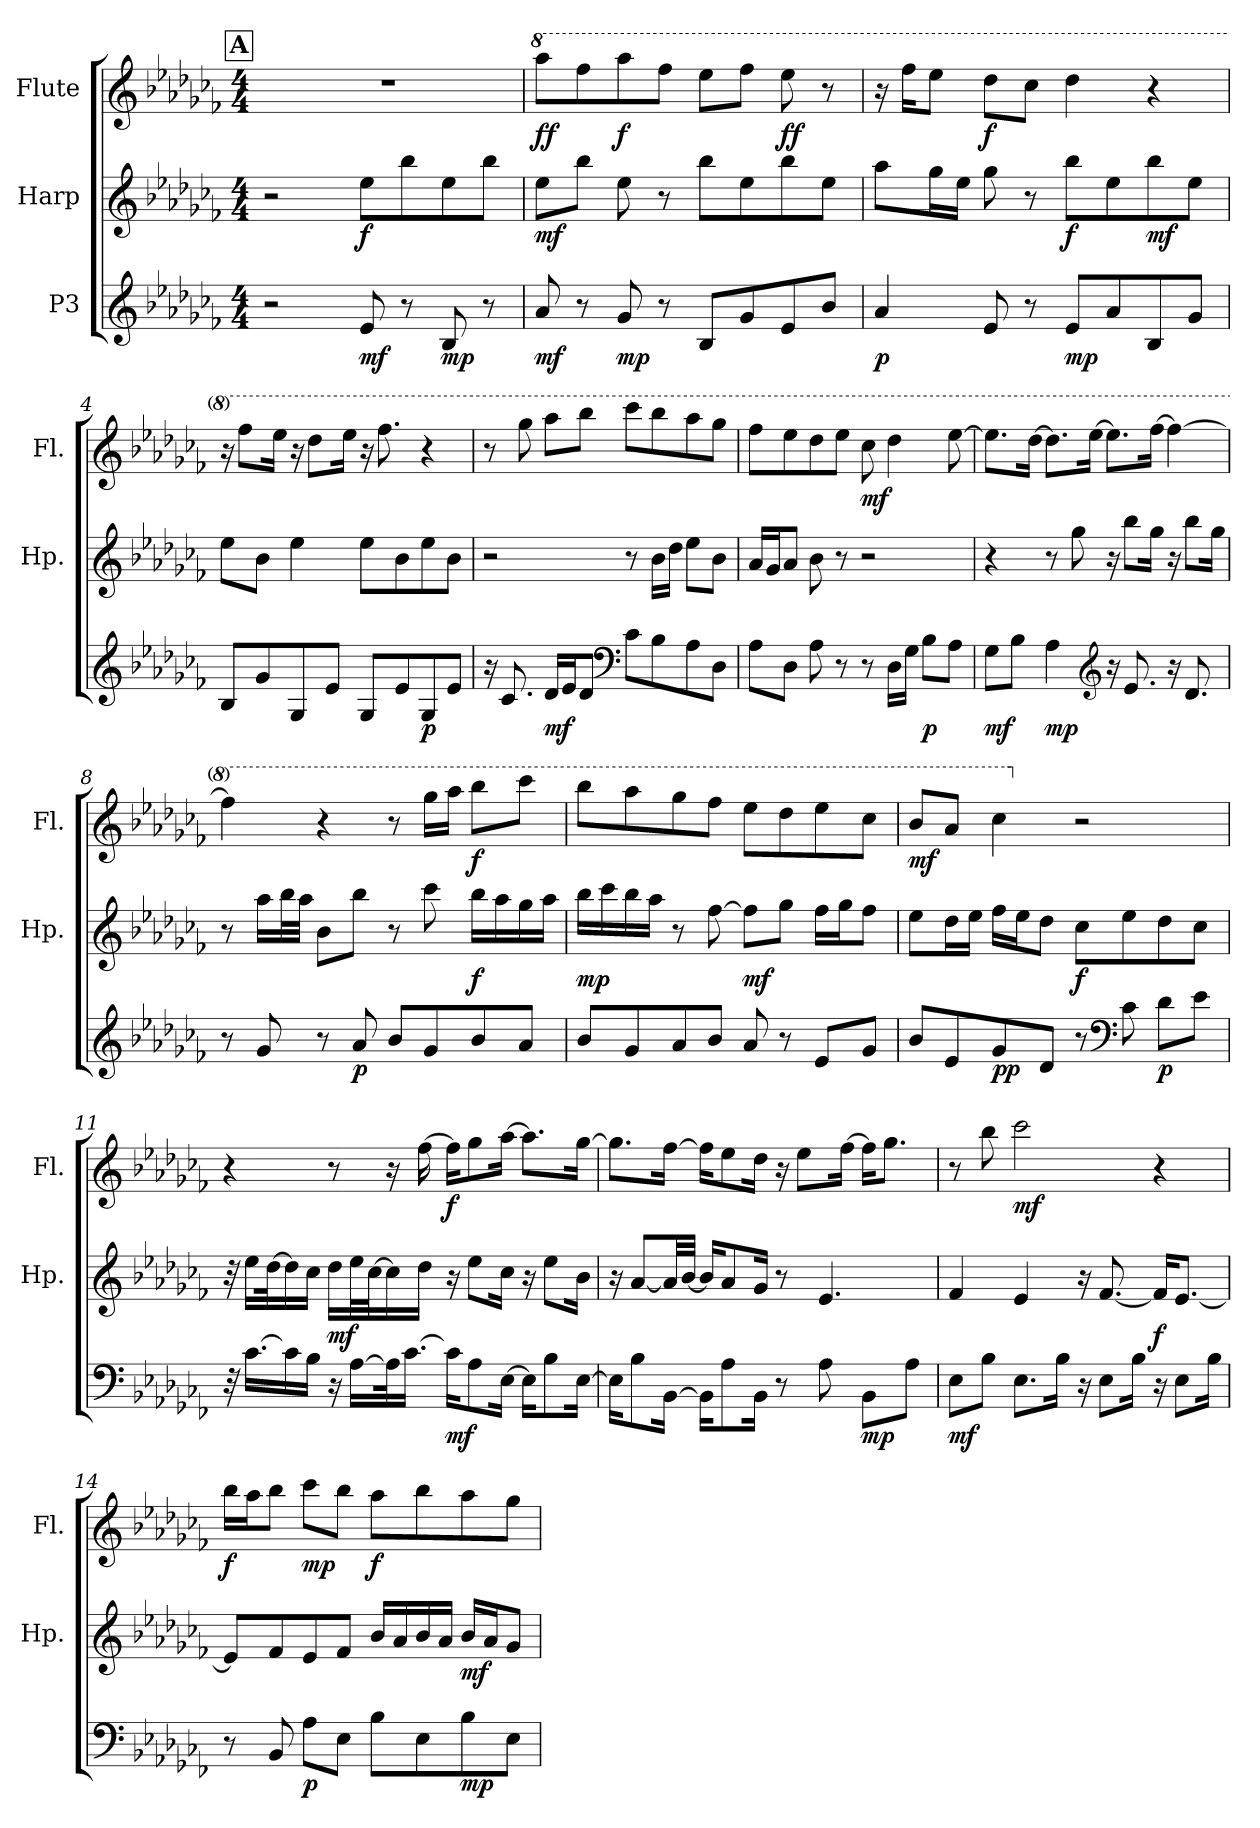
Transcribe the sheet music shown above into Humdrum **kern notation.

**kern	**dynam	**kern	**dynam	**kern	**dynam
*part3	*part3	*part2	*part2	*part1	*part1
*staff3	*staff3	*staff2	*staff2	*staff1	*staff1
*I"P3	*	*I"Harp	*	*I"Flute	*
*	*	*I'Hp.	*	*I'Fl.	*
!!LO:PB:g=z
*clefG2	*	*clefG2	*	*clefG2	*
*k[b-e-a-d-g-c-f-]	*	*k[b-e-a-d-g-c-f-]	*	*k[b-e-a-d-g-c-f-]	*
*C-:	*	*C-:	*	*C-:	*
*M4/4	*	*M4/4	*	*M4/4	*
*MM105	*	*MM105	*	*MM105	*
!!LO:REH:place=s1:B:color=#000000:enc=box:fs=19.9975:t=A
=1	=1	=1	=1	=1	=1
2r	.	2r	.	1r	.
8e-i/	mf	8ee-i\L	f	.	.
8r	.	8bb-i\	.	.	.
8B-i/	mp	8ee-i\	.	.	.
8r	.	8bb-i\J	.	.	.
=2	=2	=2	=2	=2	=2
*	*	*	*	*8va	*
8a-i/	mf	8ee-i\L	mf	8aaa-i\L	ff
8r	.	8bb-i\J	.	8fff-i\	.
8g-i/	mp	8ee-i\	.	8aaa-i\	f
8r	.	8r	.	8fff-i\J	.
8B-i/L	.	8bb-i\L	.	8eee-i\L	.
8g-i/	.	8ee-i\	.	8fff-i\J	.
8e-i/	.	8bb-i\	.	8eee-i\	ff
8b-i/J	.	8ee-i\J	.	8r	.
=3	=3	=3	=3	=3	=3
4a-i/	p	8aa-i\L	.	16r	.
.	.	.	.	16fff-i\KL	.
.	.	16gg-i\L	.	8eee-i\J	.
.	.	16ee-i\JJ	.	.	.
8e-i/	.	8gg-i\	.	8ddd-i\L	f
8r	.	8r	.	8ccc-i\J	.
8e-i/L	mp	8bb-i\L	f	4ddd-i\	.
8a-i/	.	8ee-i\	.	.	.
8B-i/	.	8bb-i\	mf	4r	.
8g-i/J	.	8ee-i\J	.	.	.
=4	=4	=4	=4	=4	=4
8B-i/L	.	8ee-i\L	.	16r	.
.	.	.	.	8fff-i\L	.
8g-i/	.	8b-i\J	.	.	.
.	.	.	.	16eee-i\Jk	.
8G-i/	.	4ee-i\	.	16r	.
.	.	.	.	8ddd-i\L	.
8e-i/J	.	.	.	.	.
.	.	.	.	16eee-i\Jk	.
8G-i/L	.	8ee-i\L	.	16r	.
.	.	.	.	8.fff-i\	.
8e-i/	.	8b-i\	.	.	.
8G-i/	p	8ee-i\	.	4r	.
8e-i/J	.	8b-i\J	.	.	.
!!LO:LB:g=z
=5	=5	=5	=5	=5	=5
16r	.	2r	.	8r	.
8.c-i/	.	.	.	.	.
.	.	.	.	8ggg-i\	.
16d-i/LL	mf	.	.	8aaa-i\L	.
16e-i/J	.	.	.	.	.
8d-i/J	.	.	.	8bbb-i\J	.
*clefF4	*	*	*	*	*
8c-i\L	.	8r	.	8cccc-i\L	.
8B-i\	.	16b-i\LL	.	8bbb-i\	.
.	.	16dd-i\JJ	.	.	.
8A-i\	.	8ee-i\L	.	8aaa-i\	.
8D-i\J	.	8b-i\J	.	8ggg-i\J	.
=6	=6	=6	=6	=6	=6
8A-i\L	.	16a-i/LL	.	8fff-i\L	.
.	.	16g-i/J	.	.	.
8D-i\J	.	8a-i/J	.	8eee-i\	.
8A-i\	.	8b-i\	.	8ddd-i\	.
8r	.	8r	.	8eee-i\J	.
8r	.	2r	.	8ccc-i\	mf
16D-i\LL	.	.	.	4ddd-i\	.
16G-i\JJ	.	.	.	.	.
8B-i\L	p	.	.	.	.
8A-i\J	.	.	.	[8eee-i\	.
=7	=7	=7	=7	=7	=7
8G-i\L	mf	4r	.	8.eee-i\L]	.
8B-i\J	.	.	.	.	.
.	.	.	.	[16ddd-i\Jk	.
4A-i\	mp	8r	.	8.ddd-i\L]	.
.	.	8gg-i\	.	.	.
.	.	.	.	[16eee-i\Jk	.
*clefG2	*	*	*	*	*
16r	.	16r	.	8.eee-i\L]	.
8.e-i/	.	8bb-i\L	.	.	.
.	.	16gg-i\Jk	.	[16fff-i\Jk	.
16r	.	16r	.	4fff-i\_	.
8.d-i/	.	8bb-i\L	.	.	.
.	.	16gg-i\Jk	.	.	.
!!LO:LB:g=z
=8	=8	=8	=8	=8	=8
8r	.	8r	.	4fff-i\]	.
8g-i/	.	16aa-i\LL	.	.	.
.	.	32bb-i\L	.	.	.
.	.	32aa-i\JJJ	.	.	.
8r	.	8b-i\L	.	4r	.
8a-i/	p	8bb-i\J	.	.	.
8b-i/L	.	8r	.	8r	.
8g-i/	.	8ccc-i\	.	16ggg-i\LL	.
.	.	.	.	16aaa-i\JJ	.
8b-i/	.	16bb-i\LL	f	8bbb-i\L	f
.	.	16aa-i\	.	.	.
8a-i/J	.	16gg-i\	.	8cccc-i\J	.
.	.	16aa-i\JJ	.	.	.
=9	=9	=9	=9	=9	=9
8b-i/L	.	16bb-i\LL	mp	8bbb-i\L	.
.	.	16ccc-i\	.	.	.
8g-i/	.	16bb-i\	.	8aaa-i\	.
.	.	16aa-i\JJ	.	.	.
8a-i/	.	8r	.	8ggg-i\	.
8b-i/J	.	[8ff-i\	.	8fff-i\J	.
8a-i/	.	8ff-i\L]	mf	8eee-i\L	.
8r	.	8gg-i\J	.	8ddd-i\	.
8e-i/L	.	16ff-i\LL	.	8eee-i\	.
.	.	16gg-i\J	.	.	.
8g-i/J	.	8ff-i\J	.	8ccc-i\J	.
=10	=10	=10	=10	=10	=10
8b-i/L	.	8ee-i\L	.	8bb-i/L	mf
8e-i/	.	16dd-i\L	.	8aa-i/J	.
.	.	16ee-i\JJ	.	.	.
8g-i/	pp	16ff-i\LL	.	4ccc-i\	.
.	.	16ee-i\J	.	.	.
8d-i/J	.	8dd-i\J	.	.	.
*	*	*	*	*X8va	*
8r	.	8cc-i\L	f	2r	.
*clefF4	*	*	*	*	*
8c-i\	.	8ee-i\	.	.	.
8d-i\L	p	8dd-i\	.	.	.
8e-i\J	.	8cc-i\J	.	.	.
!!LO:PB:g=z
=11	=11	=11	=11	=11	=11
32r	.	32r	.	4r	.
[16.c-i\LL	.	16ee-i\LL	.	.	.
.	.	[32dd-i\k	.	.	.
16c-i\]	.	16dd-i\]	.	.	.
16B-i\JJ	.	16cc-i\JJ	.	.	.
16r	.	16dd-i\LL	mf	8r	.
[16A-i\KL	.	32ee-i\L	.	.	.
.	.	[32cc-i\J	.	.	.
32A-i\KL]	.	16cc-i\]	.	16r	.
[16.c-i\JJ	.	.	.	.	.
.	.	16dd-i\JJ	.	[16ff-i\	.
16c-i\KL]	mf	16r	.	16ff-i\KL]	f
8A-i\	.	8ee-i\L	.	8gg-i\	.
[16E-i\Jk	.	16cc-i\Jk	.	[16aa-i\Jk	.
16E-i\KL]	.	16r	.	8.aa-i\L]	.
8B-i\	.	8ee-i\L	.	.	.
[16E-i\Jk	.	16b-i\Jk	.	[16gg-i\Jk	.
=12	=12	=12	=12	=12	=12
16E-i\KL]	.	16r	.	8.gg-i\L]	.
8B-i\	.	[8a-i/L	.	.	.
[16BB-i\Jk	.	32a-i/LL]	.	[16ff-i\Jk	.
.	.	[32b-i/JJJ	.	.	.
16BB-i\KL]	.	16b-i/KL]	.	16ff-i\KL]	.
8A-i\	.	8a-i/	.	8ee-i\	.
16BB-i\Jk	.	16g-i/Jk	.	16dd-i\Jk	.
8r	.	8r	.	16r	.
.	.	.	.	8ee-i\L	.
8A-i\	.	4.e-i/	.	.	.
.	.	.	.	[16ff-i\Jk	.
8BB-i\L	mp	.	.	16ff-i\KL]	.
.	.	.	.	8.gg-i\J	.
8A-i\J	.	.	.	.	.
!!LO:LB:g=z
=13	=13	=13	=13	=13	=13
8E-i\L	mf	4f-i/	.	8r	.
8B-i\J	.	.	.	8bb-i\	.
8.E-i\L	.	4e-i/	.	2ccc-i\	mf
16B-i\Jk	.	.	.	.	.
16r	.	16r	.	.	.
8E-i\L	.	[8.f-i/	.	.	.
16B-i\Jk	.	.	.	.	.
16r	.	16f-i/KL]	f	4r	.
8E-i\L	.	[8.e-i/J	.	.	.
16B-i\Jk	.	.	.	.	.
=14	=14	=14	=14	=14	=14
8r	.	8e-i/L]	.	16bb-i\LL	f
.	.	.	.	16aa-i\J	.
8BB-i/	.	8f-i/	.	8bb-i\J	.
8A-i\L	p	8e-i/	.	8ccc-i\L	mp
8E-i\J	.	8f-i/J	.	8bb-i\J	.
8B-i\L	.	16b-i/LL	.	8aa-i\L	f
.	.	16a-i/	.	.	.
8E-i\	.	16b-i/	.	8bb-i\	.
.	.	16a-i/JJ	.	.	.
8B-i\	mp	16b-i/LL	mf	8aa-i\	.
.	.	16a-i/J	.	.	.
8E-i\J	.	8g-i/J	.	8gg-i\J	.
=	=	=	=	=	=
*-	*-	*-	*-	*-	*-
